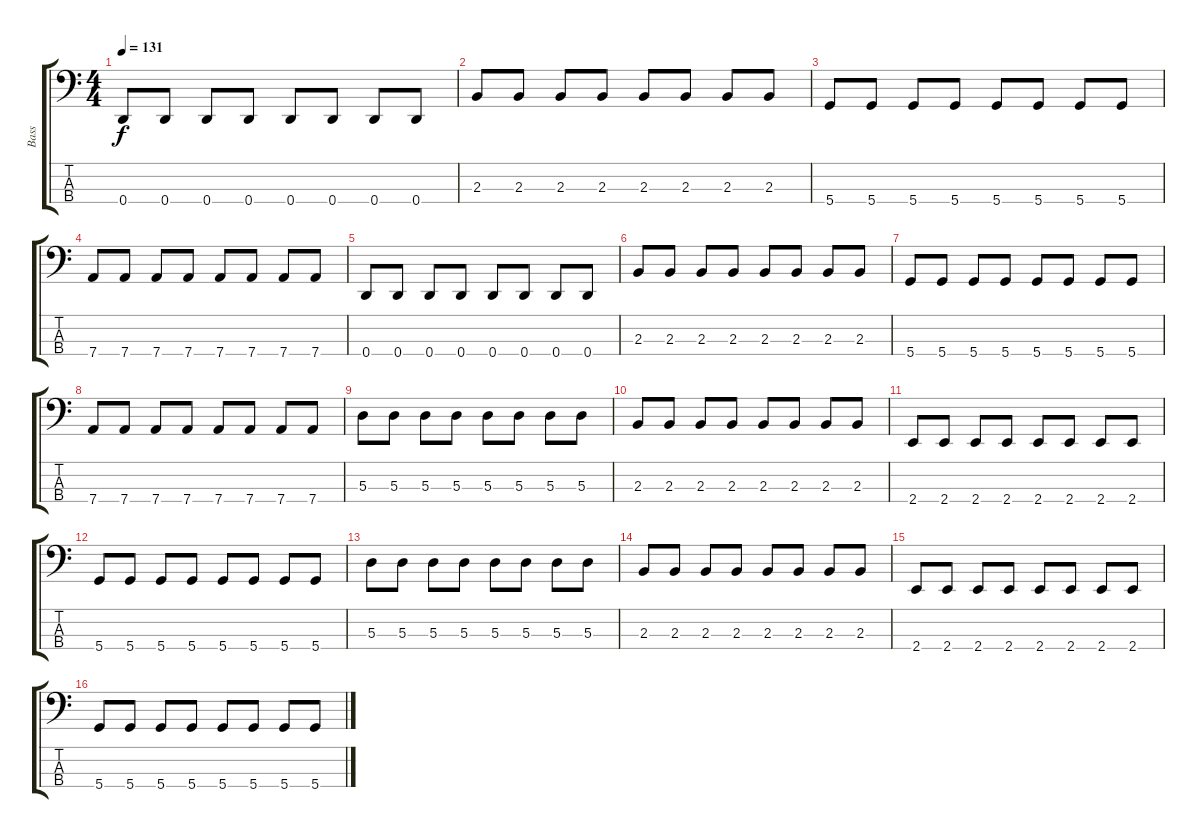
\track ("Bass" "Bass") {instrument electricbasspick}
\staff {score tabs}
\tuning (G2 D2 A1 D1) {hide}
\ts (4 4)
\tempo 131
\clef f4
\ks c
0.4.8{dy f} 0.4.8 0.4.8 0.4.8 0.4.8 0.4.8 0.4.8 0.4.8 |
2.3.8 2.3.8 2.3.8 2.3.8 2.3.8 2.3.8 2.3.8 2.3.8 |
5.4.8 5.4.8 5.4.8 5.4.8 5.4.8 5.4.8 5.4.8 5.4.8 |
7.4.8 7.4.8 7.4.8 7.4.8 7.4.8 7.4.8 7.4.8 7.4.8 |
0.4.8 0.4.8 0.4.8 0.4.8 0.4.8 0.4.8 0.4.8 0.4.8 |
2.3.8 2.3.8 2.3.8 2.3.8 2.3.8 2.3.8 2.3.8 2.3.8 |
5.4.8 5.4.8 5.4.8 5.4.8 5.4.8 5.4.8 5.4.8 5.4.8 |
7.4.8 7.4.8 7.4.8 7.4.8 7.4.8 7.4.8 7.4.8 7.4.8 |
5.3.8 5.3.8 5.3.8 5.3.8 5.3.8 5.3.8 5.3.8 5.3.8 |
2.3.8 2.3.8 2.3.8 2.3.8 2.3.8 2.3.8 2.3.8 2.3.8 |
2.4.8 2.4.8 2.4.8 2.4.8 2.4.8 2.4.8 2.4.8 2.4.8 |
5.4.8 5.4.8 5.4.8 5.4.8 5.4.8 5.4.8 5.4.8 5.4.8 |
5.3.8 5.3.8 5.3.8 5.3.8 5.3.8 5.3.8 5.3.8 5.3.8 |
2.3.8 2.3.8 2.3.8 2.3.8 2.3.8 2.3.8 2.3.8 2.3.8 |
2.4.8 2.4.8 2.4.8 2.4.8 2.4.8 2.4.8 2.4.8 2.4.8 |
5.4.8 5.4.8 5.4.8 5.4.8 5.4.8 5.4.8 5.4.8 5.4.8
